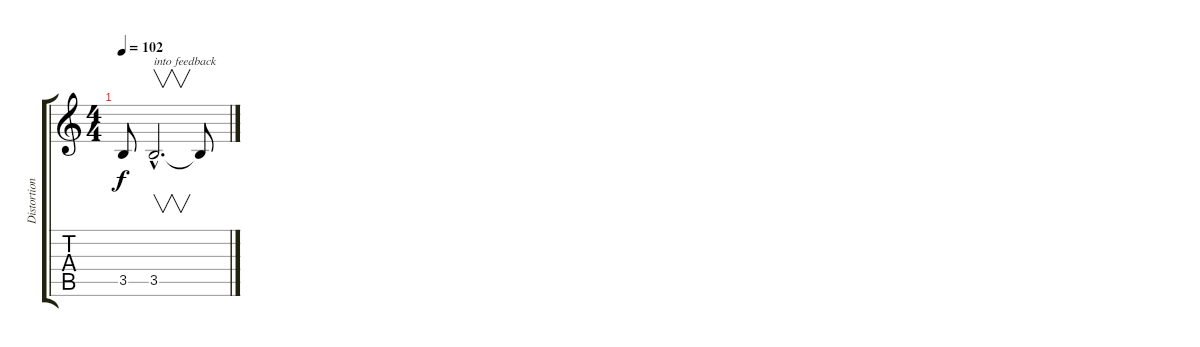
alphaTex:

\track ("Distortion" "Distortion") {instrument distortionguitar}
\staff {score tabs}
\tuning (Eb4 Bb3 Gb3 Db3 Ab2 Db2) {hide}
\ts (4 4)
\tempo 102
\clef g2
\ks c
3.5{t}.8{dy f} 3.5{hac}.2{v d txt "into feedback"} 3.5{t}.8
